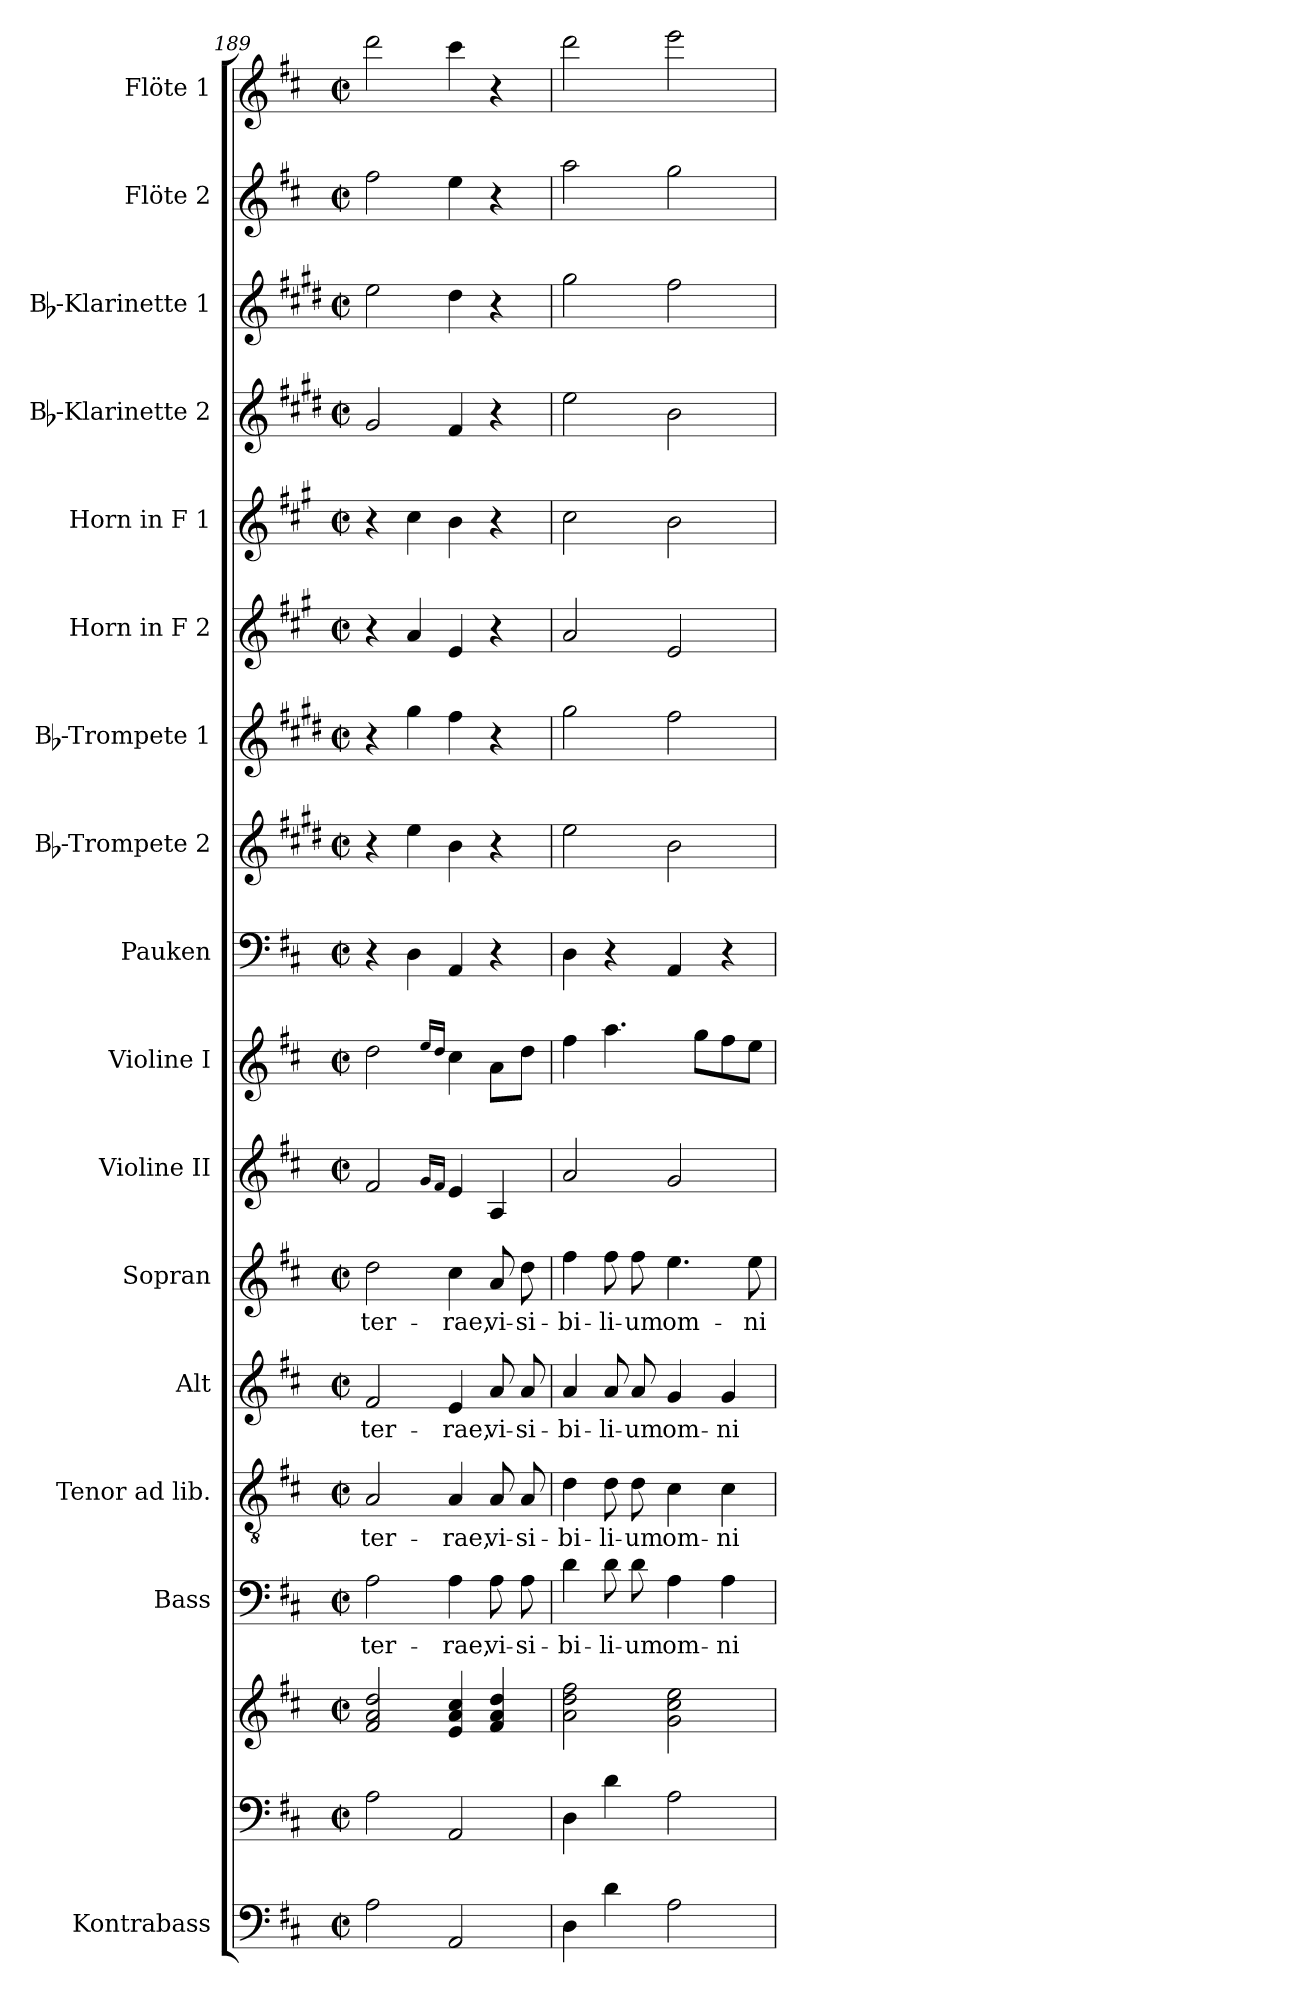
**kern	**kern	**kern	**kern	**text	**kern	**text	**kern	**text	**kern	**text	**kern	**kern	**kern	**kern	**kern	**kern	**kern	**kern	**kern	**kern	**kern
*part17	*part16	*part16	*part15	*part15	*part14	*part14	*part13	*part13	*part12	*part12	*part11	*part10	*part9	*part8	*part7	*part6	*part5	*part4	*part3	*part2	*part1
*staff18	*staff17	*staff16	*staff15	*staff15	*staff14	*staff14	*staff13	*staff13	*staff12	*staff12	*staff11	*staff10	*staff9	*staff8	*staff7	*staff6	*staff5	*staff4	*staff3	*staff2	*staff1
*I"Kontrabass	*	*	*I"Bass	*	*I"Tenor ad lib.	*	*I"Alt	*	*I"Sopran	*	*I"Violine II	*I"Violine I	*I"Pauken	*I"Bb-Trompete 2	*I"Bb-Trompete 1	*I"Horn in F 2	*I"Horn in F 1	*I"Bb-Klarinette 2	*I"Bb-Klarinette 1	*I"Flöte 2	*I"Flöte 1
*I'Kb.	*	*	*I'B.	*	*I'T.	*	*I'A.	*	*I'S.	*	*I'Vl. II	*I'Vl. I	*I'Pk.	*I'Bb Trp. 2	*I'Bb Trp. 1	*	*	*I'Bb Kl. 2	*I'Bb Kl. 1	*I'Fl. 2	*I'Fl. 1
*clefF4	*clefF4	*clefG2	*clefF4	*	*clefGv2	*	*clefG2	*	*clefG2	*	*clefG2	*clefG2	*clefF4	*clefG2	*clefG2	*clefG2	*clefG2	*clefG2	*clefG2	*clefG2	*clefG2
*ITrd7c12	*	*	*	*	*	*	*	*	*	*	*	*	*	*ITrd1c2	*ITrd1c2	*ITrd4c7	*ITrd4c7	*ITrd1c2	*ITrd1c2	*	*
*k[f#c#]	*k[f#c#]	*k[f#c#]	*k[f#c#]	*	*k[f#c#]	*	*k[f#c#]	*	*k[f#c#]	*	*k[f#c#]	*k[f#c#]	*k[f#c#]	*k[f#c#]	*k[f#c#]	*k[f#c#]	*k[f#c#]	*k[f#c#]	*k[f#c#]	*k[f#c#]	*k[f#c#]
*D:	*D:	*D:	*D:	*	*D:	*	*D:	*	*D:	*	*D:	*D:	*D:	*D:	*D:	*D:	*D:	*D:	*D:	*D:	*D:
*M2/2	*M2/2	*M2/2	*M2/2	*	*M2/2	*	*M2/2	*	*M2/2	*	*M2/2	*M2/2	*M2/2	*M2/2	*M2/2	*M2/2	*M2/2	*M2/2	*M2/2	*M2/2	*M2/2
*met(c|)	*met(c|)	*met(c|)	*met(c|)	*	*met(c|)	*	*met(c|)	*	*met(c|)	*	*met(c|)	*met(c|)	*met(c|)	*met(c|)	*met(c|)	*met(c|)	*met(c|)	*met(c|)	*met(c|)	*met(c|)	*met(c|)
=189	=189	=189	=189	=189	=189	=189	=189	=189	=189	=189	=189	=189	=189	=189	=189	=189	=189	=189	=189	=189	=189
!	!	!	!	!LO:LY:b	!	!LO:LY:b	!	!LO:LY:b	!	!LO:LY:b	!	!	!	!	!	!	!	!	!	!	!
2AA\	2A\	2f#/ 2a/ 2dd/	2A\	ter-	2A/	ter-	2f#/	ter-	2dd\	ter-	2f#/	2dd\	4r	4r	4r	4r	4r	2f#/	2dd\	2ff#\	2ddd\
.	.	.	.	.	.	.	.	.	.	.	.	.	4D\	4dd\	4ff#\	4d/	4f#\	.	.	.	.
.	.	.	.	.	.	.	.	.	.	.	16qg/LL	16qee/LL	.	.	.	.	.	.	.	.	.
.	.	.	.	.	.	.	.	.	.	.	16qf#/JJ	16qdd/JJ	.	.	.	.	.	.	.	.	.
!	!	!	!	!LO:LY:b	!	!LO:LY:b	!	!LO:LY:b	!	!LO:LY:b	!	!	!	!	!	!	!	!	!	!	!
2AAA/	2AA/	4e/ 4a/ 4cc#/	4A\	-rae,	4A/	-rae,	4e/	-rae,	4cc#\	-rae,	4e/	4cc#\	4AA/	4a\	4ee\	4A/	4e\	4e/	4cc#\	4ee\	4ccc#\
!	!	!	!	!LO:LY:b	!	!LO:LY:b	!	!LO:LY:b	!	!LO:LY:b	!	!	!	!	!	!	!	!	!	!	!
.	.	4f#/ 4a/ 4dd/	8A\	vi-	8A/	vi-	8a/	vi-	8a/	vi-	4A/	8a\L	4r	4r	4r	4r	4r	4r	4r	4r	4r
!	!	!	!	!LO:LY:b	!	!LO:LY:b	!	!LO:LY:b	!	!LO:LY:b	!	!	!	!	!	!	!	!	!	!	!
.	.	.	8A\	-si-	8A/	-si-	8a/	-si-	8dd\	-si-	.	8dd\J	.	.	.	.	.	.	.	.	.
=190	=190	=190	=190	=190	=190	=190	=190	=190	=190	=190	=190	=190	=190	=190	=190	=190	=190	=190	=190	=190	=190
!	!	!	!	!LO:LY:b	!	!LO:LY:b	!	!LO:LY:b	!	!LO:LY:b	!	!	!	!	!	!	!	!	!	!	!
4DD\	4D\	2a\ 2dd\ 2ff#\	4d\	-bi-	4d\	-bi-	4a/	-bi-	4ff#\	-bi-	2a/	4ff#\	4D\	2dd\	2ff#\	2d/	2f#\	2dd\	2ff#\	2aa\	2ddd\
!	!	!	!	!LO:LY:b	!	!LO:LY:b	!	!LO:LY:b	!	!LO:LY:b	!	!	!	!	!	!	!	!	!	!	!
4D\	4d\	.	8d\	-li-	8d\	-li-	8a/	-li-	8ff#\	-li-	.	4.aa\	4r	.	.	.	.	.	.	.	.
!	!	!	!	!LO:LY:b	!	!LO:LY:b	!	!LO:LY:b	!	!LO:LY:b	!	!	!	!	!	!	!	!	!	!	!
.	.	.	8d\	-um	8d\	-um	8a/	-um	8ff#\	-um	.	.	.	.	.	.	.	.	.	.	.
!	!	!	!	!LO:LY:b	!	!LO:LY:b	!	!LO:LY:b	!	!LO:LY:b	!	!	!	!	!	!	!	!	!	!	!
2AA\	2A\	2g\ 2cc#\ 2ee\	4A\	om-	4c#\	om-	4g/	om-	4.ee\	om-	2g/	.	4AA/	2a\	2ee\	2A/	2e\	2a\	2ee\	2gg\	2eee\
.	.	.	.	.	.	.	.	.	.	.	.	8gg\L	.	.	.	.	.	.	.	.	.
!	!	!	!	!LO:LY:b	!	!LO:LY:b	!	!LO:LY:b	!	!	!	!	!	!	!	!	!	!	!	!	!
.	.	.	4A\	-ni-	4c#\	-ni-	4g/	-ni-	.	.	.	8ff#\	4r	.	.	.	.	.	.	.	.
!	!	!	!	!	!	!	!	!	!	!LO:LY:b	!	!	!	!	!	!	!	!	!	!	!
.	.	.	.	.	.	.	.	.	8ee\	-ni-	.	8ee\J	.	.	.	.	.	.	.	.	.
=	=	=	=	=	=	=	=	=	=	=	=	=	=	=	=	=	=	=	=	=	=
*-	*-	*-	*-	*-	*-	*-	*-	*-	*-	*-	*-	*-	*-	*-	*-	*-	*-	*-	*-	*-	*-
